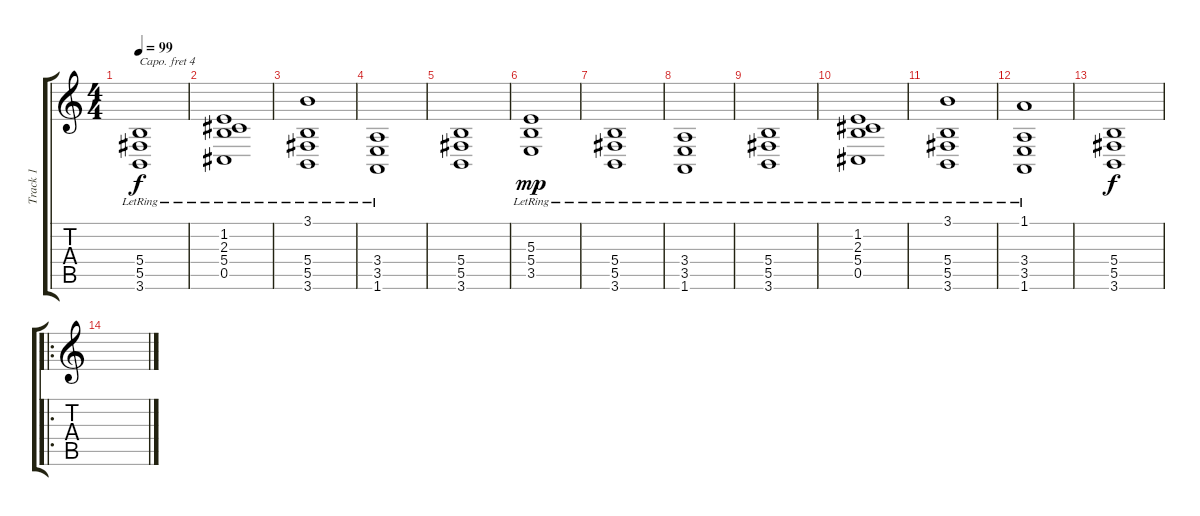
\track ("Track 1" "Track 1") {instrument pad2warm}
\staff {score tabs}
\capo 4
\tuning (E4 B3 G3 D3 A2 E2) {hide}
\ts (4 4)
\tempo 99
\clef g2
\ks c
(5.4{lr} 5.5{lr} 3.6{lr}).1{dy f} |
(1.2{lr} 2.3{lr} 5.4{lr} 0.5{lr}).1 |
(3.1 5.4{lr} 5.5{lr} 3.6{lr}).1 |
(3.4{lr} 3.5{lr} 1.6{lr}).1 |
(5.4 5.5 3.6).1 |
(5.3 5.4 3.5{lr}).1{dy mp} |
(5.4{lr} 5.5{lr} 3.6{lr}).1 |
(3.4{lr} 3.5{lr} 1.6{lr}).1 |
(5.4{lr} 5.5{lr} 3.6{lr}).1 |
(1.2{lr} 2.3{lr} 5.4{lr} 0.5{lr}).1 |
(3.1 5.4{lr} 5.5{lr} 3.6{lr}).1 |
(1.1 3.4{lr} 3.5{lr} 1.6{lr}).1 |
(5.4 5.5 3.6).1{dy f} |
\ro
